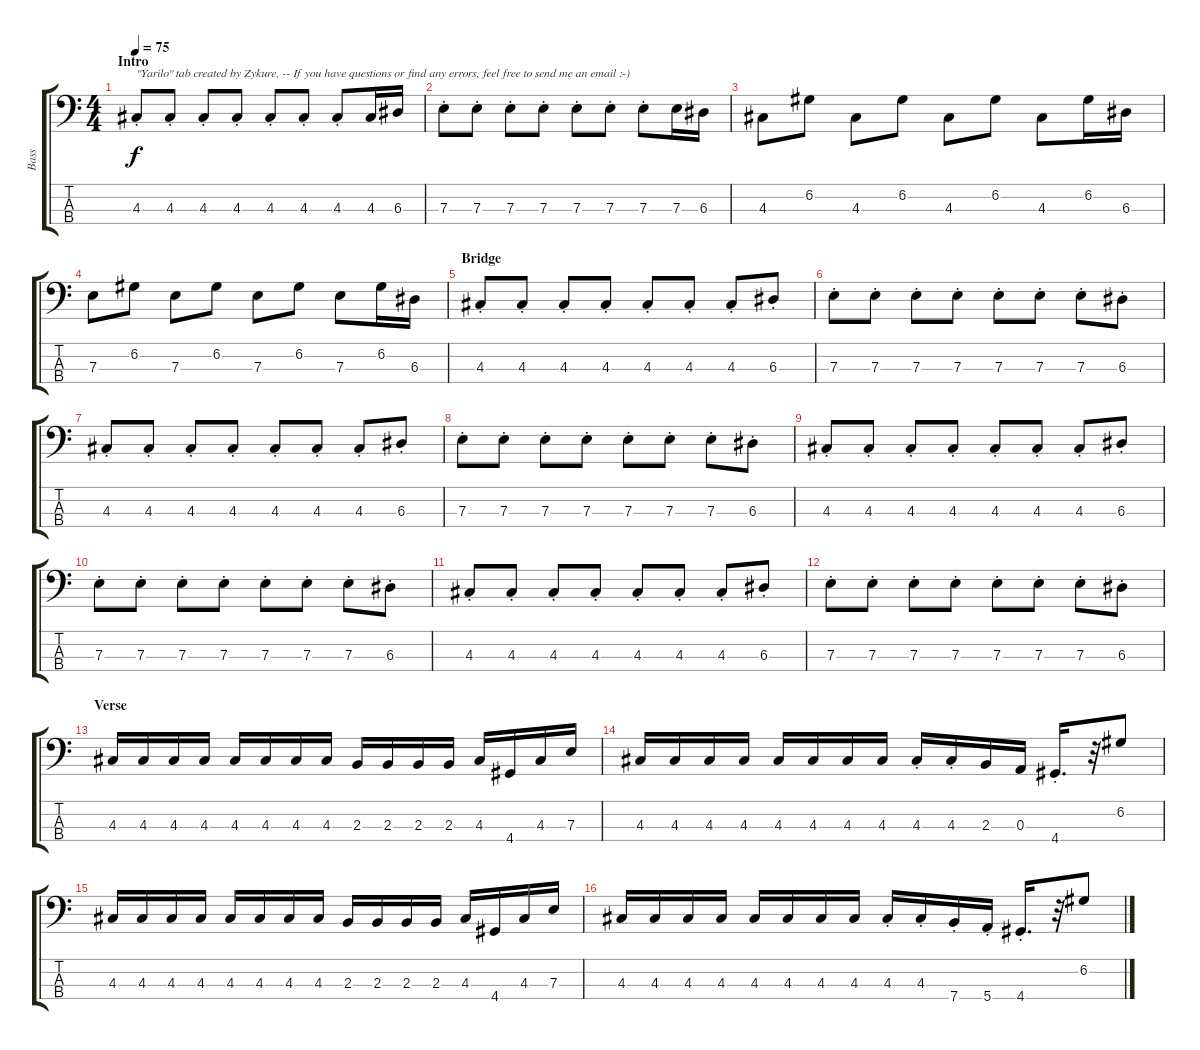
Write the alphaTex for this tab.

\track ("Bass" "Bass") {instrument electricbassfinger}
\staff {score tabs}
\tuning (G2 D2 A1 E1) {hide}
\ts (4 4)
\section ("" "Intro")
\tempo 75
\clef f4
\ks c
4.3{st}.8{txt "\"Yarilo\" tab created by Zykure, -- If you have questions or find any errors, feel free to send me an email :-)" dy f instrument electricbassfinger} 4.3{st}.8 4.3{st}.8 4.3{st}.8 4.3{st}.8 4.3{st}.8 4.3{st}.8 4.3.16 6.3.16 |
7.3{st}.8 7.3{st}.8 7.3{st}.8 7.3{st}.8 7.3{st}.8 7.3{st}.8 7.3{st}.8 7.3.16 6.3.16 |
4.3.8 6.2.8 4.3.8 6.2.8 4.3.8 6.2.8 4.3.8 6.2.16 6.3.16 |
7.3.8 6.2.8 7.3.8 6.2.8 7.3.8 6.2.8 7.3.8 6.2.16 6.3.16 |
\section ("" "Bridge")
4.3{st}.8 4.3{st}.8 4.3{st}.8 4.3{st}.8 4.3{st}.8 4.3{st}.8 4.3{st}.8 6.3{st}.8 |
7.3{st}.8 7.3{st}.8 7.3{st}.8 7.3{st}.8 7.3{st}.8 7.3{st}.8 7.3{st}.8 6.3{st}.8 |
4.3{st}.8 4.3{st}.8 4.3{st}.8 4.3{st}.8 4.3{st}.8 4.3{st}.8 4.3{st}.8 6.3{st}.8 |
7.3{st}.8 7.3{st}.8 7.3{st}.8 7.3{st}.8 7.3{st}.8 7.3{st}.8 7.3{st}.8 6.3{st}.8 |
4.3{st}.8 4.3{st}.8 4.3{st}.8 4.3{st}.8 4.3{st}.8 4.3{st}.8 4.3{st}.8 6.3{st}.8 |
7.3{st}.8 7.3{st}.8 7.3{st}.8 7.3{st}.8 7.3{st}.8 7.3{st}.8 7.3{st}.8 6.3{st}.8 |
4.3{st}.8 4.3{st}.8 4.3{st}.8 4.3{st}.8 4.3{st}.8 4.3{st}.8 4.3{st}.8 6.3{st}.8 |
7.3{st}.8 7.3{st}.8 7.3{st}.8 7.3{st}.8 7.3{st}.8 7.3{st}.8 7.3{st}.8 6.3{st}.8 |
\section ("" "Verse")
4.3.16 4.3.16 4.3.16 4.3.16 4.3.16 4.3.16 4.3.16 4.3.16 2.3.16 2.3.16 2.3.16 2.3.16 4.3.16 4.4.16 4.3.16 7.3.16 |
4.3.16 4.3.16 4.3.16 4.3.16 4.3.16 4.3.16 4.3.16 4.3.16 4.3{st}.16 4.3{st}.16 2.3.16 0.3.16 4.4{st}.16{d} r.32 6.2.8 |
4.3.16 4.3.16 4.3.16 4.3.16 4.3.16 4.3.16 4.3.16 4.3.16 2.3.16 2.3.16 2.3.16 2.3.16 4.3.16 4.4.16 4.3.16 7.3.16 |
4.3.16 4.3.16 4.3.16 4.3.16 4.3.16 4.3.16 4.3.16 4.3.16 4.3{st}.16 4.3{st}.16 7.4{st}.16 5.4{st}.16 4.4{st}.16{d} r.32 6.2.8
